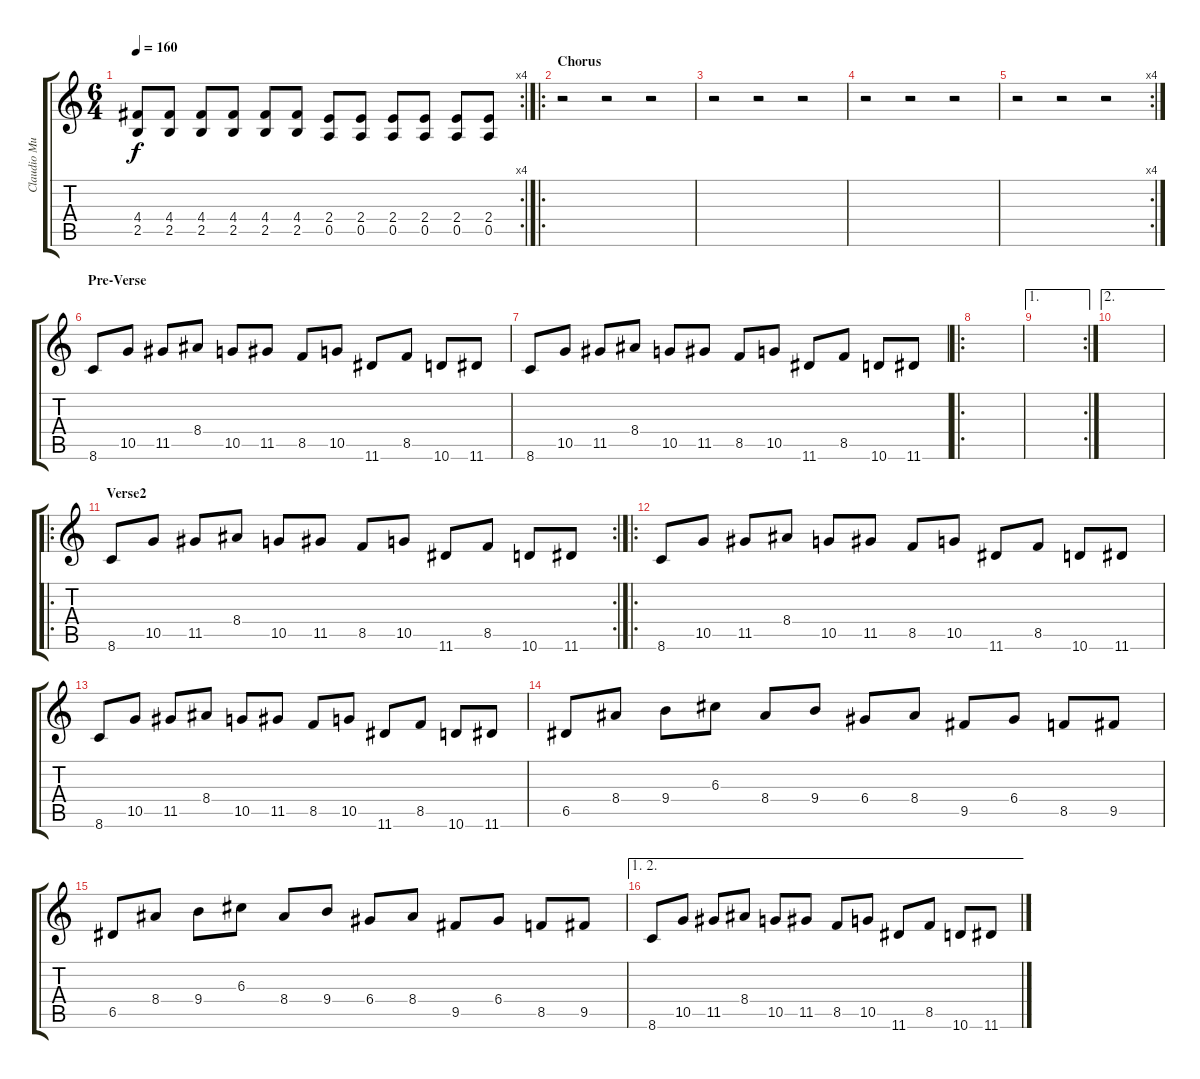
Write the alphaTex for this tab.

\track ("Claudio Muted" "Claudio Mu") {instrument electricguitarmuted}
\staff {score tabs}
\tuning (E4 B3 G3 D3 A2 E2) {hide}
\rc 4
\ts (6 4)
\tempo 160
\clef g2
\ks c
(4.4 2.5).8{dy f} (4.4 2.5).8 (4.4 2.5).8 (4.4 2.5).8 (4.4 2.5).8 (4.4 2.5).8 (2.4 0.5).8 (2.4 0.5).8 (2.4 0.5).8 (2.4 0.5).8 (2.4 0.5).8 (2.4 0.5).8 |
\ro
\section ("" "Chorus")
r.2 r.2 r.2 |
r.2 r.2 r.2 |
r.2 r.2 r.2 |
\rc 4
r.2 r.2 r.2 |
\section ("" "Pre-Verse")
8.6.8 10.5.8 11.5.8 8.4.8 10.5.8 11.5.8 8.5.8 10.5.8 11.6.8 8.5.8 10.6.8 11.6.8 |
8.6.8 10.5.8 11.5.8 8.4.8 10.5.8 11.5.8 8.5.8 10.5.8 11.6.8 8.5.8 10.6.8 11.6.8 |
\ro
|
\ae 1
\rc 2
|
\ae 2
|
\ro
\rc 2
\section ("" "Verse2")
8.6.8 10.5.8 11.5.8 8.4.8 10.5.8 11.5.8 8.5.8 10.5.8 11.6.8 8.5.8 10.6.8 11.6.8 |
\ro
8.6.8 10.5.8 11.5.8 8.4.8 10.5.8 11.5.8 8.5.8 10.5.8 11.6.8 8.5.8 10.6.8 11.6.8 |
8.6.8 10.5.8 11.5.8 8.4.8 10.5.8 11.5.8 8.5.8 10.5.8 11.6.8 8.5.8 10.6.8 11.6.8 |
6.5.8 8.4.8 9.4.8 6.3.8 8.4.8 9.4.8 6.4.8 8.4.8 9.5.8 6.4.8 8.5.8 9.5.8 |
6.5.8 8.4.8 9.4.8 6.3.8 8.4.8 9.4.8 6.4.8 8.4.8 9.5.8 6.4.8 8.5.8 9.5.8 |
\ae (1 2)
8.6.8 10.5.8 11.5.8 8.4.8 10.5.8 11.5.8 8.5.8 10.5.8 11.6.8 8.5.8 10.6.8 11.6.8
